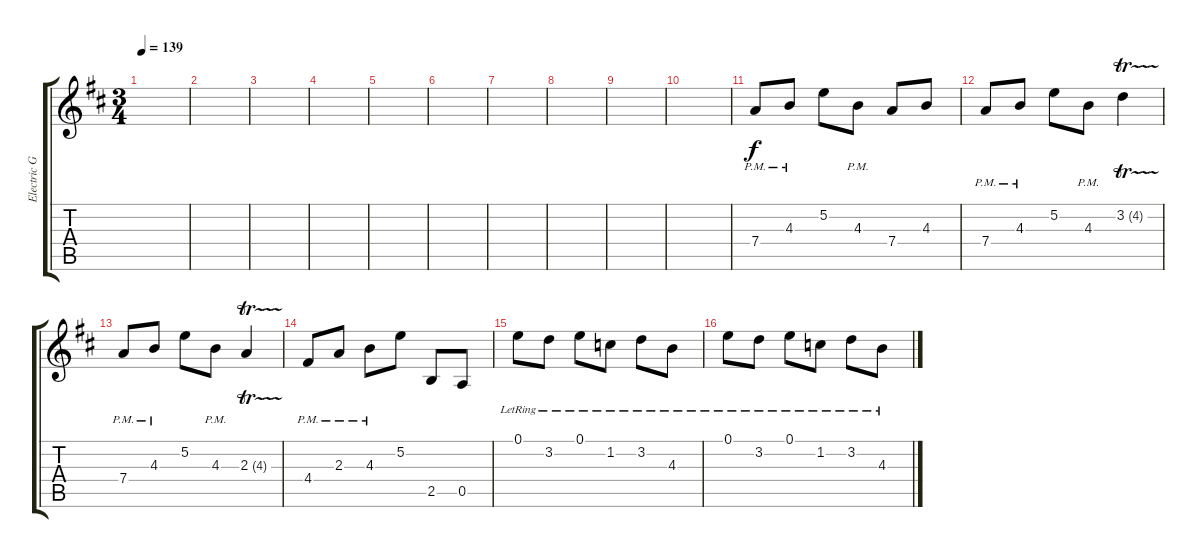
\track ("Electric Guitar 2" "Electric G") {instrument distortionguitar}
\staff {score tabs}
\tuning (E4 B3 G3 D3 A2 E2) {hide}
\ts (3 4)
\tempo 139
\clef g2
\ks d
|
|
|
|
|
|
|
|
|
|
7.4{pm}.8 4.3{pm}.8 5.2.8 4.3{pm}.8 7.4.8 4.3.8 |
7.4{pm}.8 4.3{pm}.8 5.2.8 4.3{pm}.8 3.2{tr (4 32)}.4 |
7.4{pm}.8 4.3{pm}.8 5.2.8 4.3{pm}.8 2.3{tr (4 32)}.4 |
4.4{pm}.8 2.3{pm}.8 4.3{pm}.8 5.2.8 2.5.8 0.5.8 |
0.1{lr}.8{instrument electricguitarclean} 3.2{lr}.8 0.1{lr}.8 1.2{lr}.8 3.2{lr}.8 4.3{lr}.8 |
0.1{lr}.8 3.2{lr}.8 0.1{lr}.8 1.2{lr}.8 3.2{lr}.8 4.3{lr}.8
